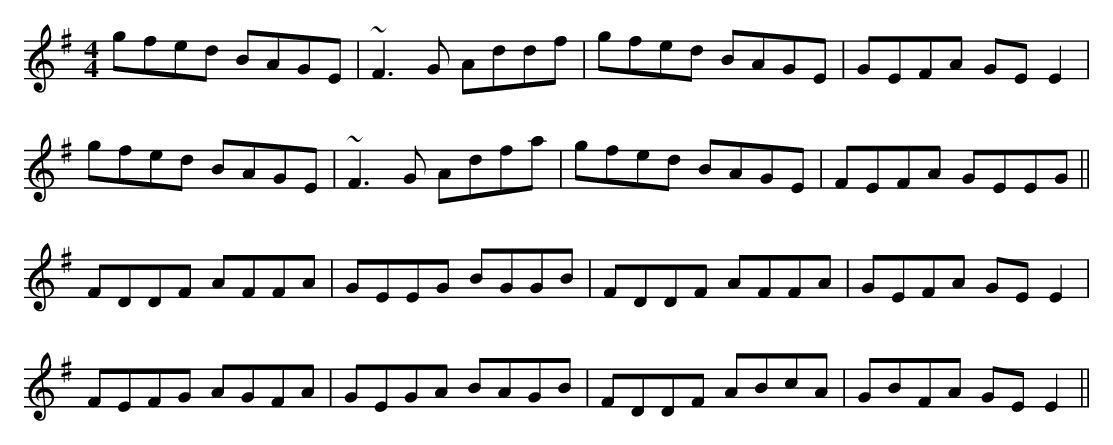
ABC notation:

X:1
M:4/4
K:Emin
gfed BAGE | ~F3G Addf | gfed BAGE | GEFA GEE2 |
gfed BAGE | ~F3G Adfa | gfed BAGE | FEFA GEEG ||
FDDF AFFA | GEEG BGGB | FDDF AFFA | GEFA GEE2 |
FEFG AGFA | GEGA BAGB | FDDF ABcA | GBFA GEE2 ||
